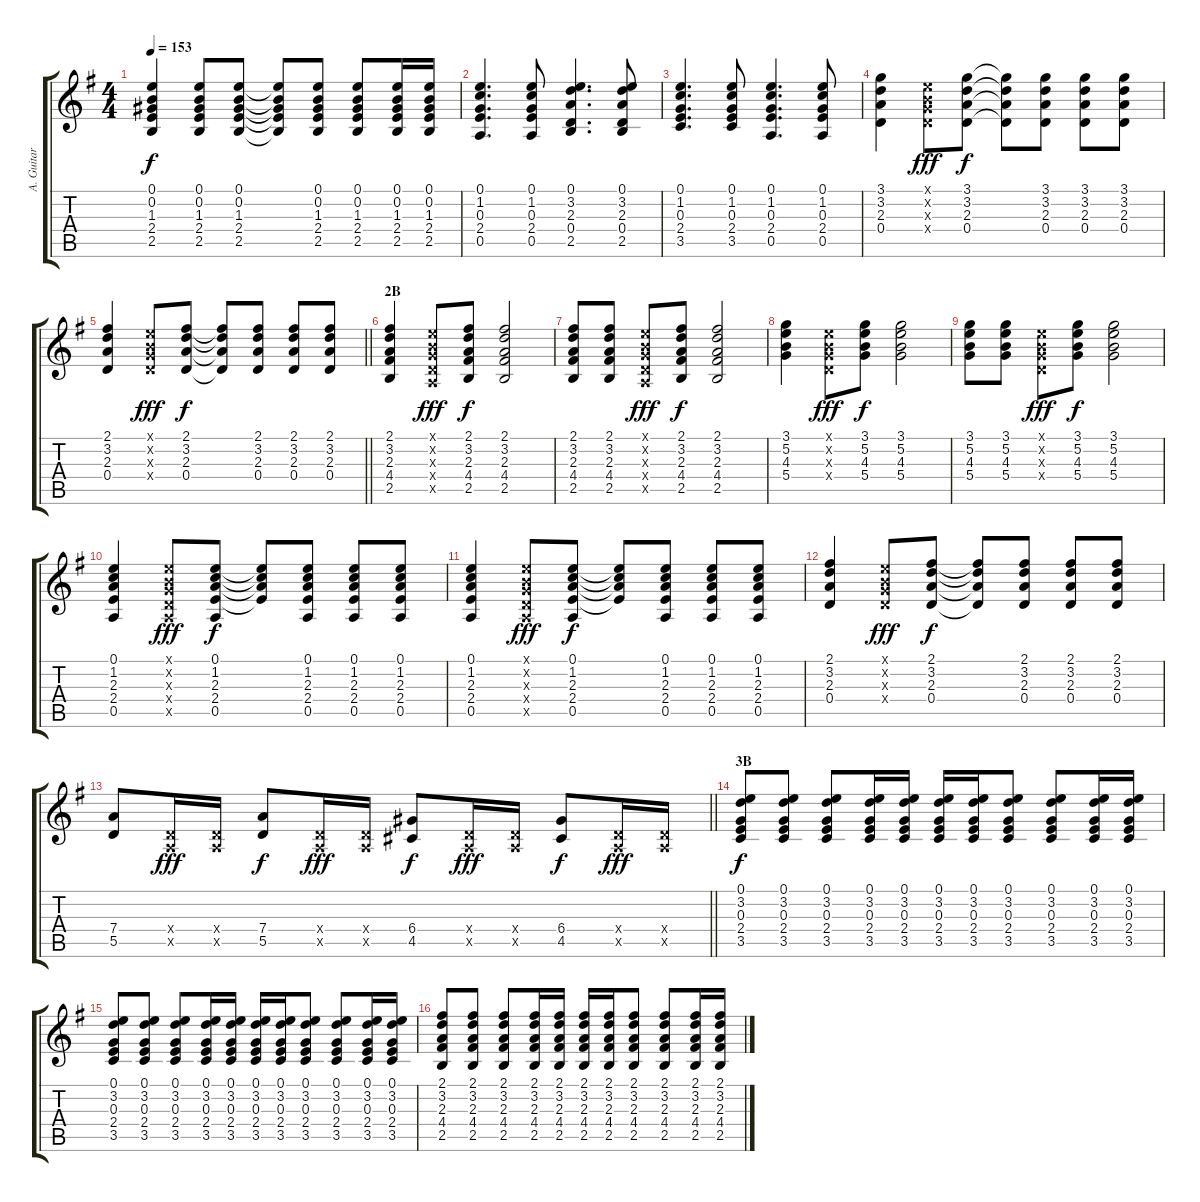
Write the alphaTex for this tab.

\track ("A. Guitar" "A. Guitar") {instrument acousticguitarsteel}
\staff {score tabs}
\tuning (E4 B3 G3 D3 A2 E2) {hide}
\ts (4 4)
\tempo 153
\clef g2
\ks g
(0.1 0.2 1.3 2.4 2.5).4{dy f} (0.1 0.2 1.3 2.4 2.5).8 (0.1 0.2 1.3 2.4 2.5).8 (0.1{t} 0.2{t} 1.3{t} 2.4{t} 2.5{t}).8 (0.1 0.2 1.3 2.4 2.5).8 (0.1 0.2 1.3 2.4 2.5).8 (0.1 0.2 1.3 2.4 2.5).16 (0.1 0.2 1.3 2.4 2.5).16 |
(0.1 1.2 0.3 2.4 0.5).4{d} (0.1 1.2 0.3 2.4 0.5).8 (0.1 3.2 2.3 0.4 2.5).4{d} (0.1 3.2 2.3 0.4 2.5).8 |
(0.1 1.2 0.3 2.4 3.5).4{d} (0.1 1.2 0.3 2.4 3.5).8 (0.1 1.2 0.3 2.4 0.5).4{d} (0.1 1.2 0.3 2.4 0.5).8 |
(3.1 3.2 2.3 0.4).4 (0.1{x} 0.2{x} 0.3{x} 0.4{x}).8{dy fff} (3.1 3.2 2.3 0.4).8{dy f} (3.1{t} 3.2{t} 2.3{t} 0.4{t}).8 (3.1 3.2 2.3 0.4).8 (3.1 3.2 2.3 0.4).8 (3.1 3.2 2.3 0.4).8 |
\barLineRight lightlight
(2.1 3.2 2.3 0.4).4 (0.1{x} 0.2{x} 0.3{x} 0.4{x}).8{dy fff} (2.1 3.2 2.3 0.4).8{dy f} (2.1{t} 3.2{t} 2.3{t} 0.4{t}).8 (2.1 3.2 2.3 0.4).8 (2.1 3.2 2.3 0.4).8 (2.1 3.2 2.3 0.4).8 |
\section ("" "2B")
(2.1 3.2 2.3 4.4 2.5).4 (0.1{x} 0.2{x} 0.3{x} 0.4{x} 0.5{x}).8{dy fff} (2.1 3.2 2.3 4.4 2.5).8{dy f} (2.1 3.2 2.3 4.4 2.5).2 |
(2.1 3.2 2.3 4.4 2.5).8 (2.1 3.2 2.3 4.4 2.5).8 (0.1{x} 0.2{x} 0.3{x} 0.4{x} 0.5{x}).8{dy fff} (2.1 3.2 2.3 4.4 2.5).8{dy f} (2.1 3.2 2.3 4.4 2.5).2 |
(3.1 5.2 4.3 5.4).4 (0.1{x} 0.2{x} 0.3{x} 0.4{x}).8{dy fff} (3.1 5.2 4.3 5.4).8{dy f} (3.1 5.2 4.3 5.4).2 |
(3.1 5.2 4.3 5.4).8 (3.1 5.2 4.3 5.4).8 (0.1{x} 0.2{x} 0.3{x} 0.4{x}).8{dy fff} (3.1 5.2 4.3 5.4).8{dy f} (3.1 5.2 4.3 5.4).2 |
(0.1 1.2 2.3 2.4 0.5).4 (0.1{x} 0.2{x} 0.3{x} 0.4{x} 0.5{x}).8{dy fff} (0.1 1.2 2.3 2.4 0.5).8{dy f} (0.1{t} 1.2{t} 2.3{t} 2.4{t}).8 (0.1 1.2 2.3 2.4 0.5).8 (0.1 1.2 2.3 2.4 0.5).8 (0.1 1.2 2.3 2.4 0.5).8 |
(0.1 1.2 2.3 2.4 0.5).4 (0.1{x} 0.2{x} 0.3{x} 0.4{x} 0.5{x}).8{dy fff} (0.1 1.2 2.3 2.4 0.5).8{dy f} (0.1{t} 1.2{t} 2.3{t} 2.4{t}).8 (0.1 1.2 2.3 2.4 0.5).8 (0.1 1.2 2.3 2.4 0.5).8 (0.1 1.2 2.3 2.4 0.5).8 |
(2.1 3.2 2.3 0.4).4 (0.1{x} 0.2{x} 0.3{x} 0.4{x}).8{dy fff} (2.1 3.2 2.3 0.4).8{dy f} (2.1{t} 3.2{t} 2.3{t} 0.4{t}).8 (2.1 3.2 2.3 0.4).8 (2.1 3.2 2.3 0.4).8 (2.1 3.2 2.3 0.4).8 |
\barLineRight lightlight
(7.4 5.5).8 (0.4{x} 0.5{x}).16{dy fff} (0.4{x} 0.5{x}).16 (7.4 5.5).8{dy f} (0.4{x} 0.5{x}).16{dy fff} (0.4{x} 0.5{x}).16 (6.4 4.5).8{dy f} (0.4{x} 0.5{x}).16{dy fff} (0.4{x} 0.5{x}).16 (6.4 4.5).8{dy f} (0.4{x} 0.5{x}).16{dy fff} (0.4{x} 0.5{x}).16 |
\section ("" "3B")
(0.1 3.2 0.3 2.4 3.5).8{dy f} (0.1 3.2 0.3 2.4 3.5).8 (0.1 3.2 0.3 2.4 3.5).8 (0.1 3.2 0.3 2.4 3.5).16 (0.1 3.2 0.3 2.4 3.5).16 (0.1 3.2 0.3 2.4 3.5).16 (0.1 3.2 0.3 2.4 3.5).16 (0.1 3.2 0.3 2.4 3.5).8 (0.1 3.2 0.3 2.4 3.5).8 (0.1 3.2 0.3 2.4 3.5).16 (0.1 3.2 0.3 2.4 3.5).16 |
(0.1 3.2 0.3 2.4 3.5).8 (0.1 3.2 0.3 2.4 3.5).8 (0.1 3.2 0.3 2.4 3.5).8 (0.1 3.2 0.3 2.4 3.5).16 (0.1 3.2 0.3 2.4 3.5).16 (0.1 3.2 0.3 2.4 3.5).16 (0.1 3.2 0.3 2.4 3.5).16 (0.1 3.2 0.3 2.4 3.5).8 (0.1 3.2 0.3 2.4 3.5).8 (0.1 3.2 0.3 2.4 3.5).16 (0.1 3.2 0.3 2.4 3.5).16 |
(2.1 3.2 2.3 4.4 2.5).8 (2.1 3.2 2.3 4.4 2.5).8 (2.1 3.2 2.3 4.4 2.5).8 (2.1 3.2 2.3 4.4 2.5).16 (2.1 3.2 2.3 4.4 2.5).16 (2.1 3.2 2.3 4.4 2.5).16 (2.1 3.2 2.3 4.4 2.5).16 (2.1 3.2 2.3 4.4 2.5).8 (2.1 3.2 2.3 4.4 2.5).8 (2.1 3.2 2.3 4.4 2.5).16 (2.1 3.2 2.3 4.4 2.5).16
